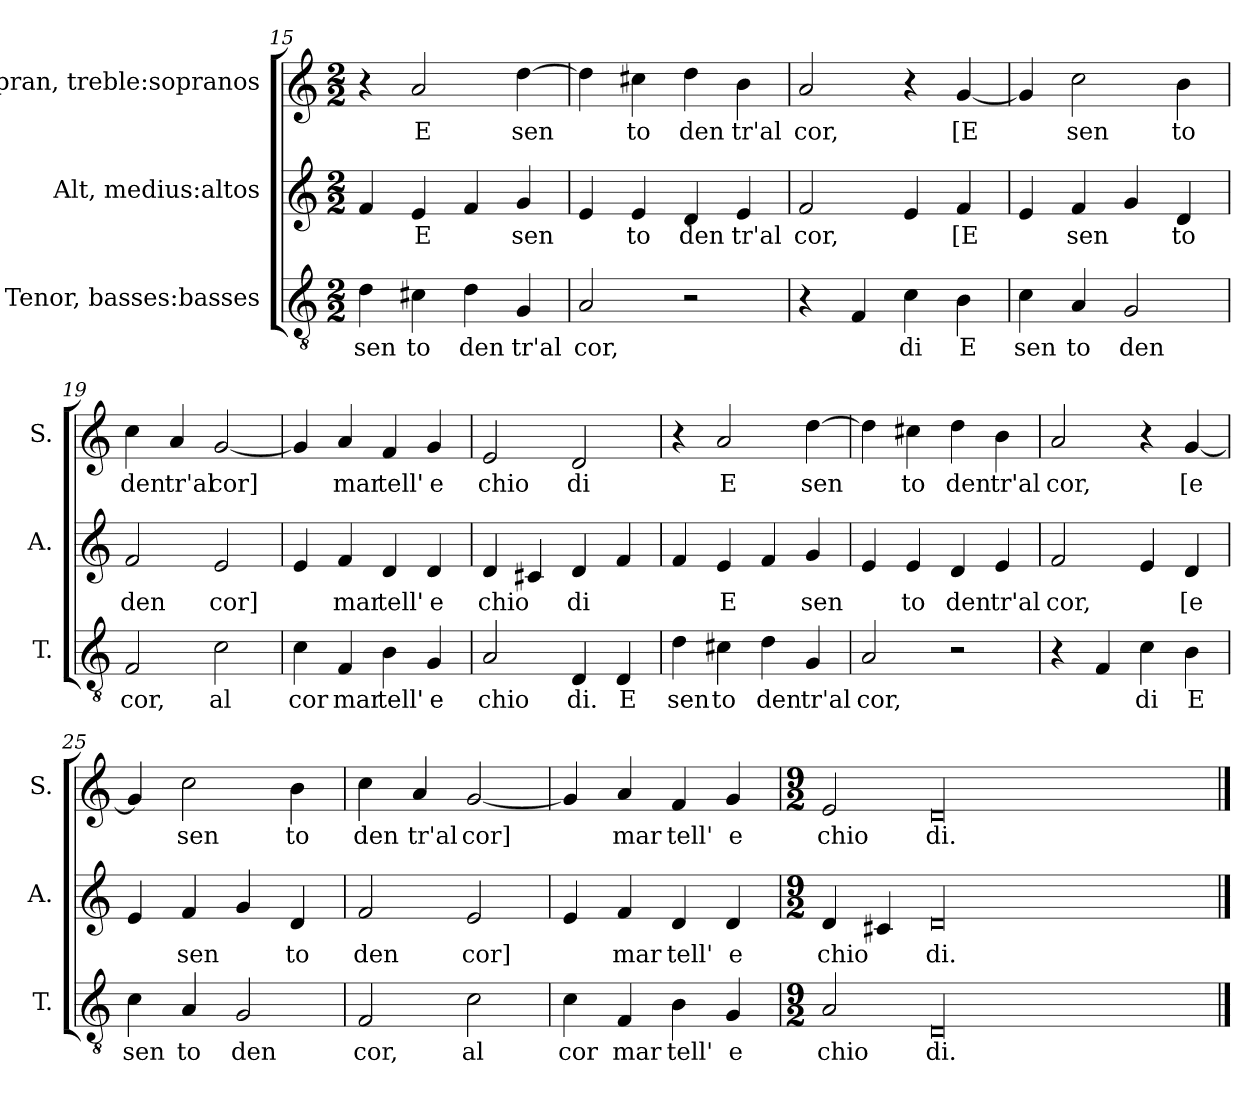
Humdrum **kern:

**kern	**text	**kern	**text	**kern	**text
*part3	*part3	*part2	*part2	*part1	*part1
*staff3	*staff3	*staff2	*staff2	*staff1	*staff1
*I"Tenor, basses:basses	*	*I"Alt, medius:altos	*	*I"Sopran, treble:sopranos	*
*I'T.	*	*I'A.	*	*I'S.	*
*clefGv2	*	*clefG2	*	*clefG2	*
*k[]	*	*k[]	*	*k[]	*
*M2/2	*	*M2/2	*	*M2/2	*
=15	=15	=15	=15	=15	=15
!	!LO:LY:b	!	!	!	!
4d\	sen	4f/	.	4r	.
!	!LO:LY:b	!	!LO:LY:b	!	!LO:LY:b
4c#X\	to	4e/	E	2a/	E
!	!LO:LY:b	!	!	!	!
4d\	den	4f/	.	.	.
!	!LO:LY:b	!	!LO:LY:b	!	!LO:LY:b
4G/	tr'al	4g/	sen	[4dd\	sen
=16	=16	=16	=16	=16	=16
!	!LO:LY:b	!	!	!	!
2A/	cor,	4e/	.	4dd\]	.
!	!	!	!LO:LY:b	!	!LO:LY:b
.	.	4e/	to	4cc#X\	to
!	!	!	!LO:LY:b	!	!LO:LY:b
2r	.	4d/	den	4dd\	den
!	!	!	!LO:LY:b	!	!LO:LY:b
.	.	4e/	tr'al	4b\	tr'al
=17	=17	=17	=17	=17	=17
!	!	!	!LO:LY:b	!	!LO:LY:b
4r	.	2f/	cor,	2a/	cor,
4F/	.	.	.	.	.
!	!LO:LY:b	!	!	!	!
4c\	di	4e/	.	4r	.
!	!LO:LY:b	!	!LO:LY:b	!	!LO:LY:b
4B\	E	4f/	[E	[4g/	[E
!!LO:LB:g=z
=18	=18	=18	=18	=18	=18
!	!LO:LY:b	!	!	!	!
4c\	sen	4e/	.	4g/]	.
!	!LO:LY:b	!	!LO:LY:b	!	!LO:LY:b
4A/	to	4f/	sen	2cc\	sen
!	!LO:LY:b	!	!	!	!
2G/	den	4g/	.	.	.
!	!	!	!LO:LY:b	!	!LO:LY:b
.	.	4d/	to	4b\	to
=19	=19	=19	=19	=19	=19
!	!LO:LY:b	!	!LO:LY:b	!	!LO:LY:b
2F/	cor,	2f/	den	4cc\	den
!	!	!	!	!	!LO:LY:b
.	.	.	.	4a/	tr'al
!	!LO:LY:b	!	!LO:LY:b	!	!LO:LY:b
2c\	al	2e/	cor]	[2g/	cor]
=20	=20	=20	=20	=20	=20
!	!LO:LY:b	!	!	!	!
4c\	cor	4e/	.	4g/]	.
!	!LO:LY:b	!	!LO:LY:b	!	!LO:LY:b
4F/	mar	4f/	mar	4a/	mar
!	!LO:LY:b	!	!LO:LY:b	!	!LO:LY:b
4B\	tell'	4d/	tell'	4f/	tell'
!	!LO:LY:b	!	!LO:LY:b	!	!LO:LY:b
4G/	e	4d/	e	4g/	e
=21	=21	=21	=21	=21	=21
!	!LO:LY:b	!	!LO:LY:b	!	!LO:LY:b
2A/	chio	4d/	chio	2e/	chio
.	.	4c#X/	.	.	.
!	!LO:LY:b	!	!LO:LY:b	!	!LO:LY:b
4D/	di.	4d/	di	2d/	di
!	!LO:LY:b	!	!	!	!
4D/	E	4f/	.	.	.
=22	=22	=22	=22	=22	=22
!	!LO:LY:b	!	!	!	!
4d\	sen	4f/	.	4r	.
!	!LO:LY:b	!	!LO:LY:b	!	!LO:LY:b
4c#X\	to	4e/	E	2a/	E
!	!LO:LY:b	!	!	!	!
4d\	den	4f/	.	.	.
!	!LO:LY:b	!	!LO:LY:b	!	!LO:LY:b
4G/	tr'al	4g/	sen	[4dd\	sen
=23	=23	=23	=23	=23	=23
!	!LO:LY:b	!	!	!	!
2A/	cor,	4e/	.	4dd\]	.
!	!	!	!LO:LY:b	!	!LO:LY:b
.	.	4e/	to	4cc#X\	to
!	!	!	!LO:LY:b	!	!LO:LY:b
2r	.	4d/	den	4dd\	den
!	!	!	!LO:LY:b	!	!LO:LY:b
.	.	4e/	tr'al	4b\	tr'al
!!LO:LB:g=z
=24	=24	=24	=24	=24	=24
!	!	!	!LO:LY:b	!	!LO:LY:b
4r	.	2f/	cor,	2a/	cor,
4F/	.	.	.	.	.
!	!LO:LY:b	!	!	!	!
4c\	di	4e/	.	4r	.
!	!LO:LY:b	!	!LO:LY:b	!	!LO:LY:b
4B\	E	4d/	[e	[4g/	[e
=25	=25	=25	=25	=25	=25
!	!LO:LY:b	!	!	!	!
4c\	sen	4e/	.	4g/]	.
!	!LO:LY:b	!	!LO:LY:b	!	!LO:LY:b
4A/	to	4f/	sen	2cc\	sen
!	!LO:LY:b	!	!	!	!
2G/	den	4g/	.	.	.
!	!	!	!LO:LY:b	!	!LO:LY:b
.	.	4d/	to	4b\	to
=26	=26	=26	=26	=26	=26
!	!LO:LY:b	!	!LO:LY:b	!	!LO:LY:b
2F/	cor,	2f/	den	4cc\	den
!	!	!	!	!	!LO:LY:b
.	.	.	.	4a/	tr'al
!	!LO:LY:b	!	!LO:LY:b	!	!LO:LY:b
2c\	al	2e/	cor]	[2g/	cor]
=27	=27	=27	=27	=27	=27
!	!LO:LY:b	!	!	!	!
4c\	cor	4e/	.	4g/]	.
!	!LO:LY:b	!	!LO:LY:b	!	!LO:LY:b
4F/	mar	4f/	mar	4a/	mar
!	!LO:LY:b	!	!LO:LY:b	!	!LO:LY:b
4B\	tell'	4d/	tell'	4f/	tell'
!	!LO:LY:b	!	!LO:LY:b	!	!LO:LY:b
4G/	e	4d/	e	4g/	e
=28	=28	=28	=28	=28	=28
*M9/2	*	*M9/2	*	*M9/2	*
!	!LO:LY:b	!	!LO:LY:b	!	!LO:LY:b
2A/	chio	4d/	chio	2e/	chio
.	.	4c#X/	.	.	.
!	!LO:LY:b	!	!LO:LY:b	!	!LO:LY:b
00D/	di.	00d/	di.	00d/	di.
==	==	==	==	==	==
*-	*-	*-	*-	*-	*-
